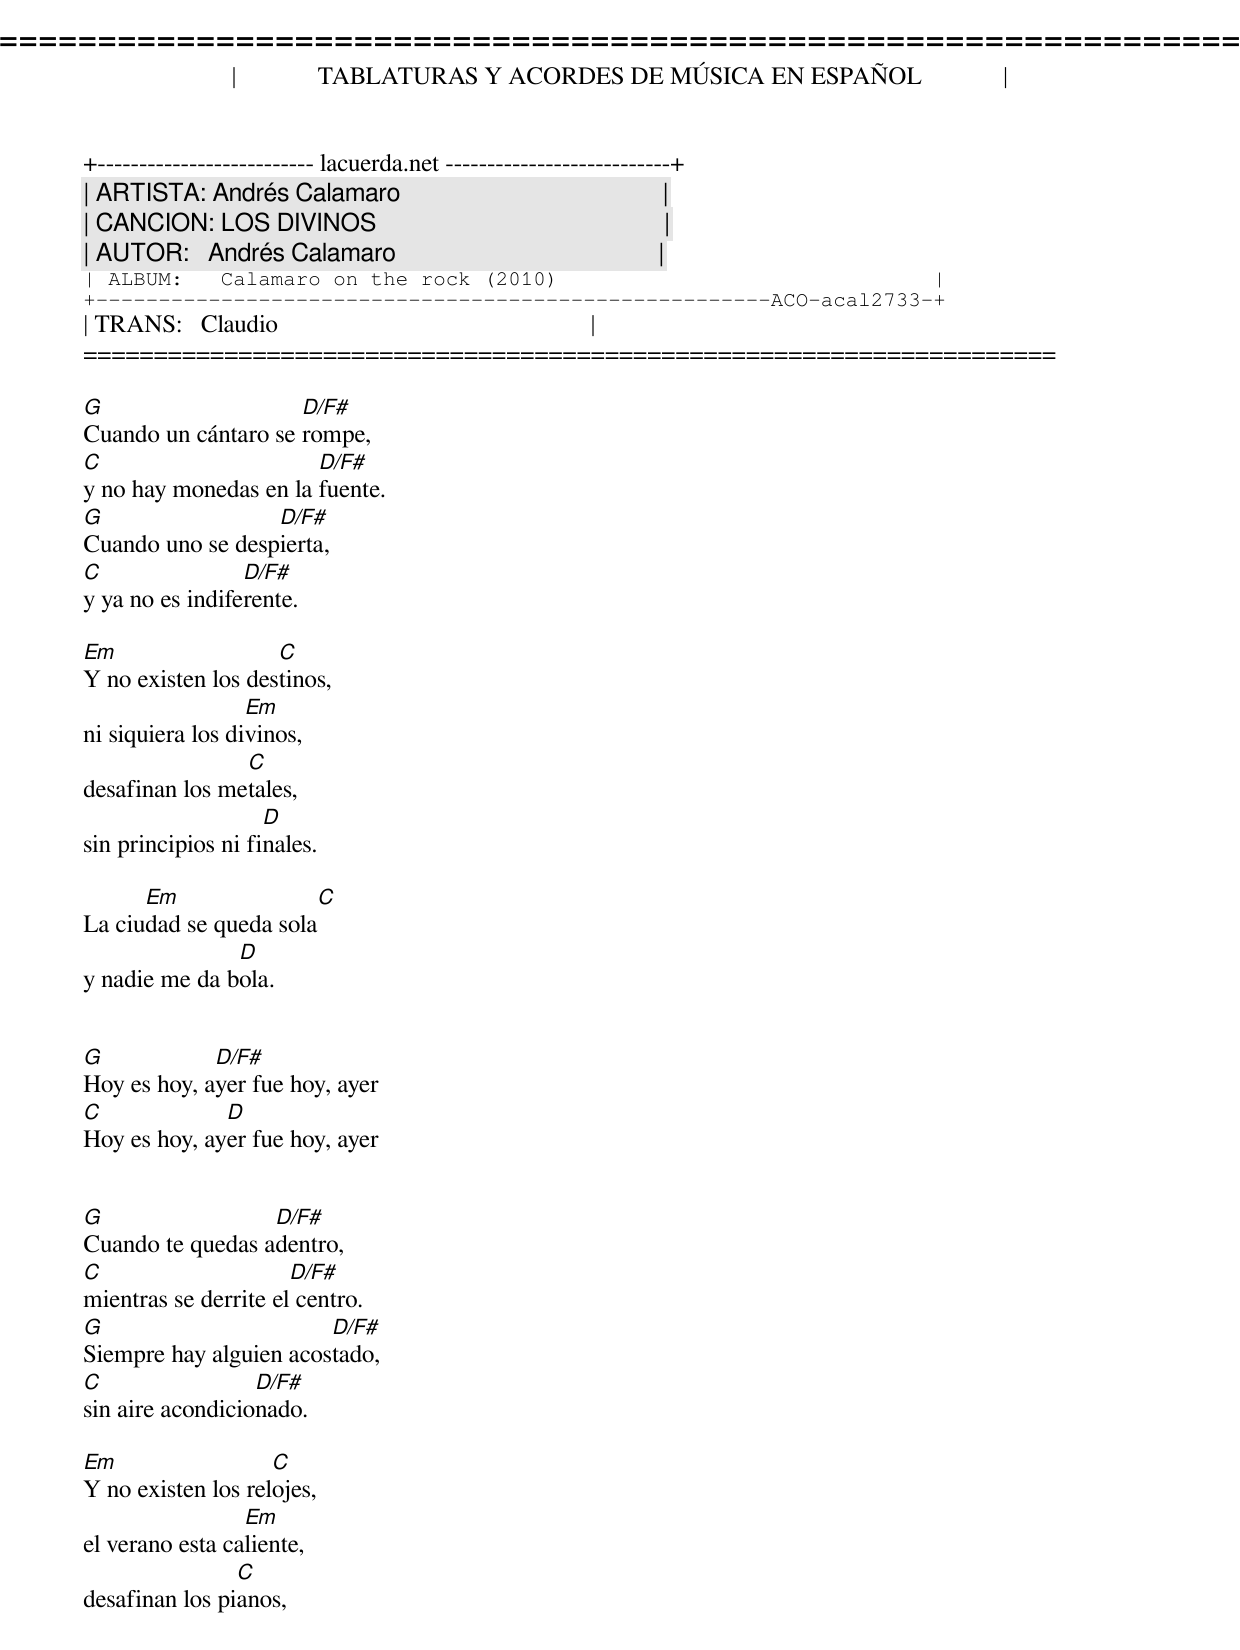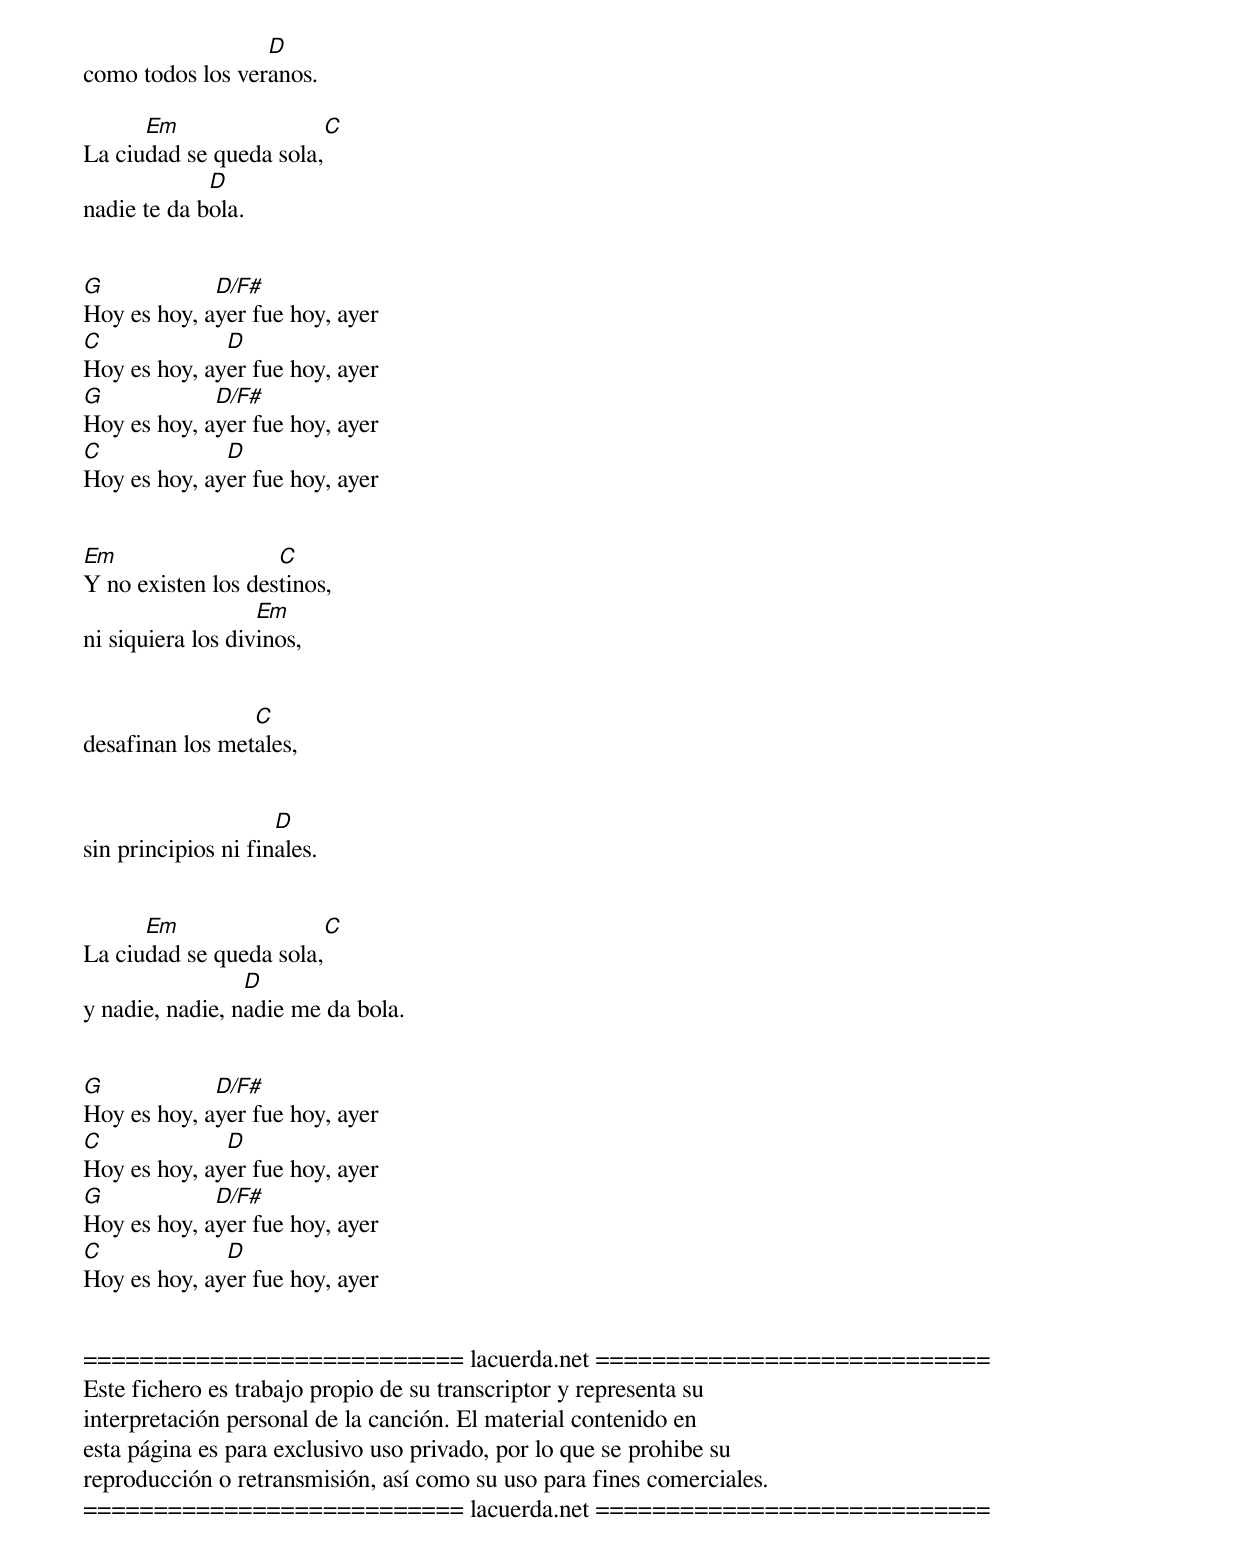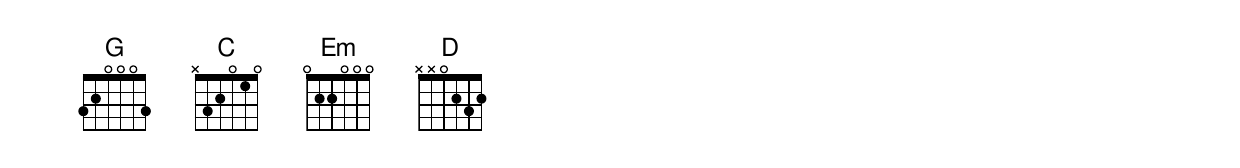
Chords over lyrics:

=====================================================================
|             TABLATURAS Y ACORDES DE MÚSICA EN ESPAÑOL             |
+-------------------------- lacuerda.net ---------------------------+
| ARTISTA: Andrés Calamaro                                          |
| CANCION: LOS DIVINOS                                              |
| AUTOR:   Andrés Calamaro                                          |
| ALBUM:   Calamaro on the rock (2010)                              |
+------------------------------------------------------ACO-acal2733-+
| TRANS:   Claudio                                                  |
=====================================================================

G                    D/F#
Cuando un cántaro se rompe,
C                      D/F#
y no hay monedas en la fuente.
G                 D/F#
Cuando uno se despierta,
C                D/F#
y ya no es indiferente.

Em                  C
Y no existen los destinos,
                  Em
ni siquiera los divinos,
                C
desafinan los metales,
                    D
sin principios ni finales.

      Em                  C
La ciudad se queda sola
               D
y nadie me da bola.


G            D/F#
Hoy es hoy, ayer fue hoy, ayer
C             D
Hoy es hoy, ayer fue hoy, ayer


G                 D/F#
Cuando te quedas adentro,
C                     D/F#
mientras se derrite el centro.
G                       D/F#
Siempre hay alguien acostado,
C                 D/F#
sin aire acondicionado.

Em                  C
Y no existen los relojes,
                 Em
el verano esta caliente,
                C
desafinan los pianos,
                  D
como todos los veranos.

      Em                C
La ciudad se queda sola,
             D
nadie te da bola.


G            D/F#
Hoy es hoy, ayer fue hoy, ayer
C             D
Hoy es hoy, ayer fue hoy, ayer
G            D/F#
Hoy es hoy, ayer fue hoy, ayer
C             D
Hoy es hoy, ayer fue hoy, ayer


Em                  C
Y no existen los destinos,
                   Em
ni siquiera los divinos,


                 C
desafinan los metales,


                     D
sin principios ni finales.


      Em                C
La ciudad se queda sola,
                 D
y nadie, nadie, nadie me da bola.


G            D/F#
Hoy es hoy, ayer fue hoy, ayer
C             D
Hoy es hoy, ayer fue hoy, ayer
G            D/F#
Hoy es hoy, ayer fue hoy, ayer
C             D
Hoy es hoy, ayer fue hoy, ayer


=========================== lacuerda.net ============================
Este fichero es trabajo propio de su transcriptor y representa su
interpretación personal de la canción. El material contenido en
esta página es para exclusivo uso privado, por lo que se prohibe su
reproducción o retransmisión, así como su uso para fines comerciales.
=========================== lacuerda.net ============================
